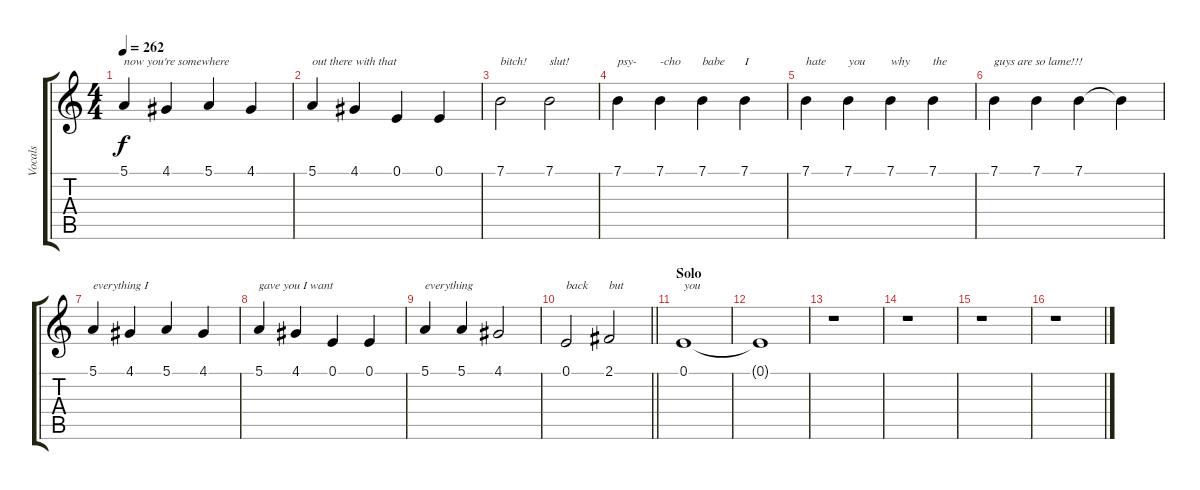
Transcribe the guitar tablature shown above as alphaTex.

\track ("Vocals" "Vocals") {instrument recorder}
\staff {score tabs}
\tuning (E4 B3 G3 D3 A2 E2) {hide}
\ts (4 4)
\tempo 262
\clef g2
\ks c
5.1.4{txt "now you're somewhere" dy f} 4.1.4 5.1.4 4.1.4 |
5.1.4{txt "out there with that"} 4.1.4 0.1.4 0.1.4 |
7.1.2{txt "bitch!"} 7.1.2{txt "slut!"} |
7.1.4{txt "psy-"} 7.1.4{txt "-cho"} 7.1.4{txt "babe"} 7.1.4{txt "I"} |
7.1.4{txt "hate"} 7.1.4{txt "you"} 7.1.4{txt "why"} 7.1.4{txt "the"} |
7.1.4{txt "guys are so lame!!!"} 7.1.4 7.1.4 7.1{t}.4 |
5.1.4{txt "everything I"} 4.1.4 5.1.4 4.1.4 |
5.1.4{txt "gave you I want"} 4.1.4 0.1.4 0.1.4 |
5.1.4{txt "everything"} 5.1.4 4.1.2 |
\barLineRight lightlight
0.1.2{txt "back"} 2.1.2{txt "but"} |
\section ("" "Solo")
0.1.1{txt "you"} |
0.1{t}.1 |
r.1 |
r.1 |
r.1 |
r.1
